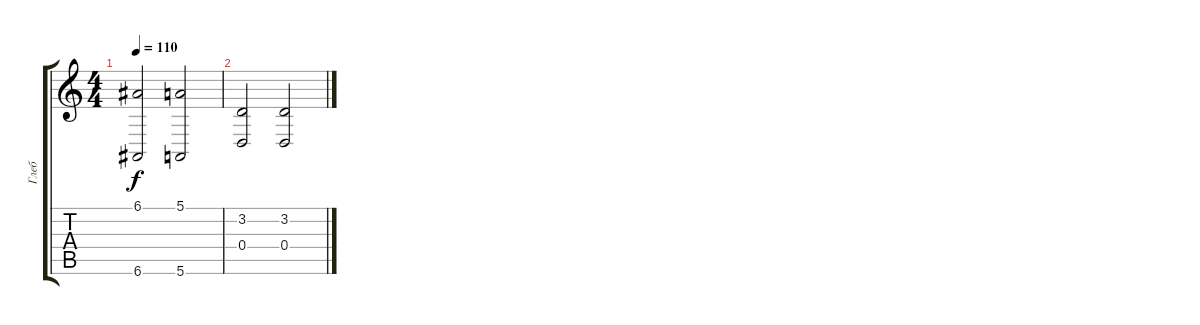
\track ("Глеб" "Глеб") {instrument choiraahs}
\staff {score tabs}
\tuning (E4 B3 G3 D3 A2 E2) {hide}
\ts (4 4)
\tempo 110
\clef g2
\ks c
(6.1 6.6).2{dy f} (5.1 5.6).2 |
(3.2 0.4).2 (3.2 0.4).2
